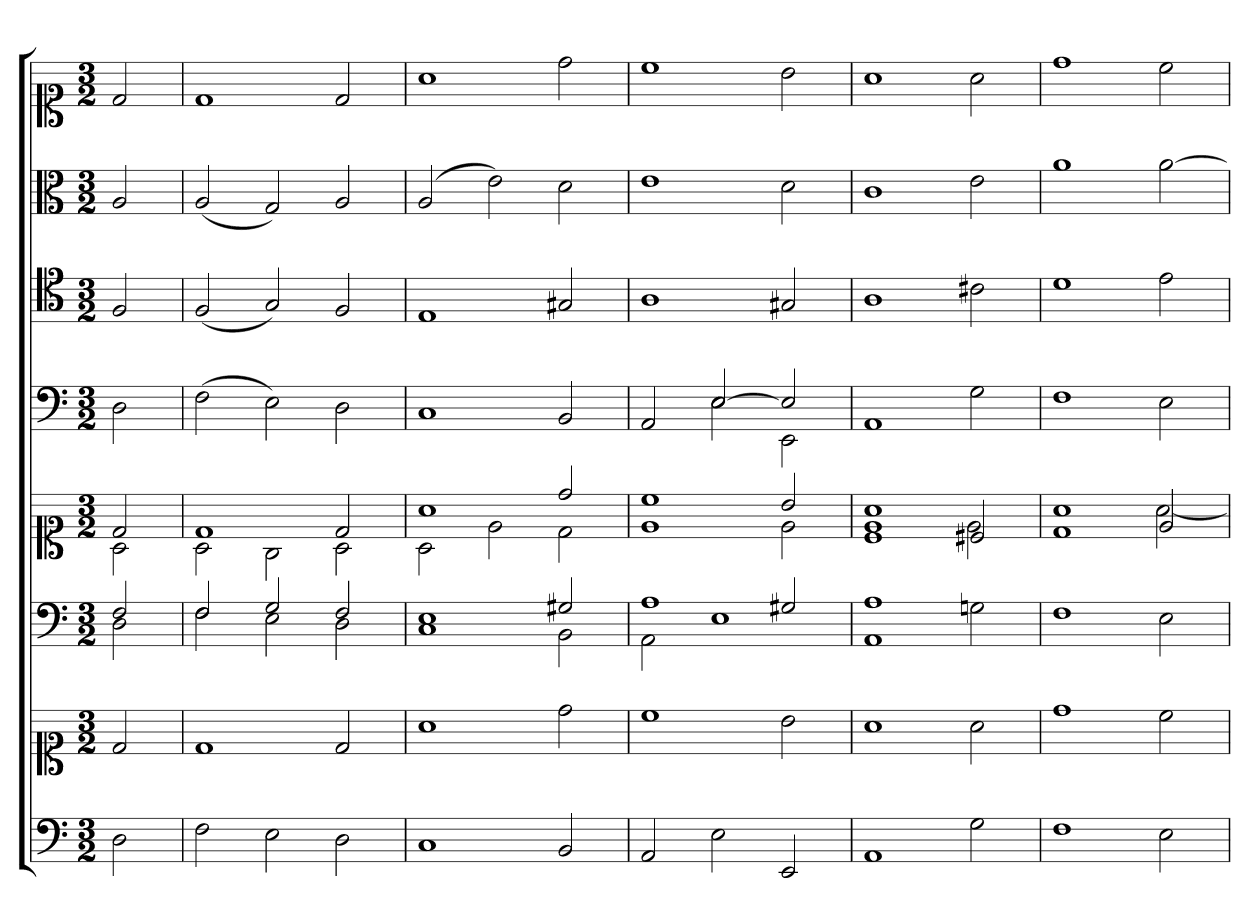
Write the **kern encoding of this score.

**kern	**kern	**kern	**kern	**kern	**kern	**kern	**kern
*part6	*part6	*part5	*part5	*part4	*part3	*part2	*part1
*staff8	*staff7	*staff6	*staff5	*staff4	*staff3	*staff2	*staff1
*clefF4	*clefC1	*clefF4	*clefC1	*clefF4	*clefC4	*clefC3	*clefC1
*k[]	*k[]	*k[]	*k[]	*k[]	*k[]	*k[]	*k[]
*M3/2	*M3/2	*M3/2	*M3/2	*M3/2	*M3/2	*M3/2	*M3/2
=1	=1	=1	=1	=1	=1	=1	=1
*	*	*^	*^	*	*	*	*
2D	2d	2F	2D	2d	2A	2D	2F	2A	2d
=2	=2	=2	=2	=2	=2	=2	=2	=2	=2
2F	1d	2F	2F	1d	2A	(2F	(2F	(2A	1d
2E	.	2G	2E	.	2G	2E)	2G)	2G)	.
2D	2d	2F	2D	2d	2A	2D	2F	2A	2d
=3	=3	=3	=3	=3	=3	=3	=3	=3	=3
1C	1a	1E	1C	1a	2A	1C	1E	(2A	1a
.	.	.	.	.	2e	.	.	2e)	.
2BB	2dd	2G#X	2BB	2dd	2d	2BB	2G#X	2d	2dd
=4	=4	=4	=4	=4	=4	=4	=4	=4	=4
*	*	*	*	*	*	*^	*	*	*
2AA	1cc	1A	2AA	1cc	1e	2AA	2ryy	1A	1e	1cc
2E	.	.	1E	.	.	[2E	2E	.	.	.
2EE	2b	2G#X	.	2b	2e	2E]	2EE	2G#X	2d	2b
*	*	*	*	*	*	*v	*v	*	*	*
=5	=5	=5	=5	=5	=5	=5	=5	=5	=5
*	*	*	*	*	*^	*	*	*	*
1AA	1a	1A	1AA	1a	1e	1c\	1AA	1A	1c	1a
2G	2a	2ryy	2Gn	2c#X	2e	2ryy	2G	2c#X	2e	2a
*	*	*v	*v	*	*	*	*	*	*	*
*	*	*	*	*v	*v	*	*	*	*
=6	=6	=6	=6	=6	=6	=6	=6	=6
1F	1dd	1F	1d	1a	1F	1d	1a	1dd
2E	2cc	2E	2e	[2a	2E	2e	[2a	2cc
*	*	*	*v	*v	*	*	*	*
=	=	=	=	=	=	=	=
*-	*-	*-	*-	*-	*-	*-	*-
